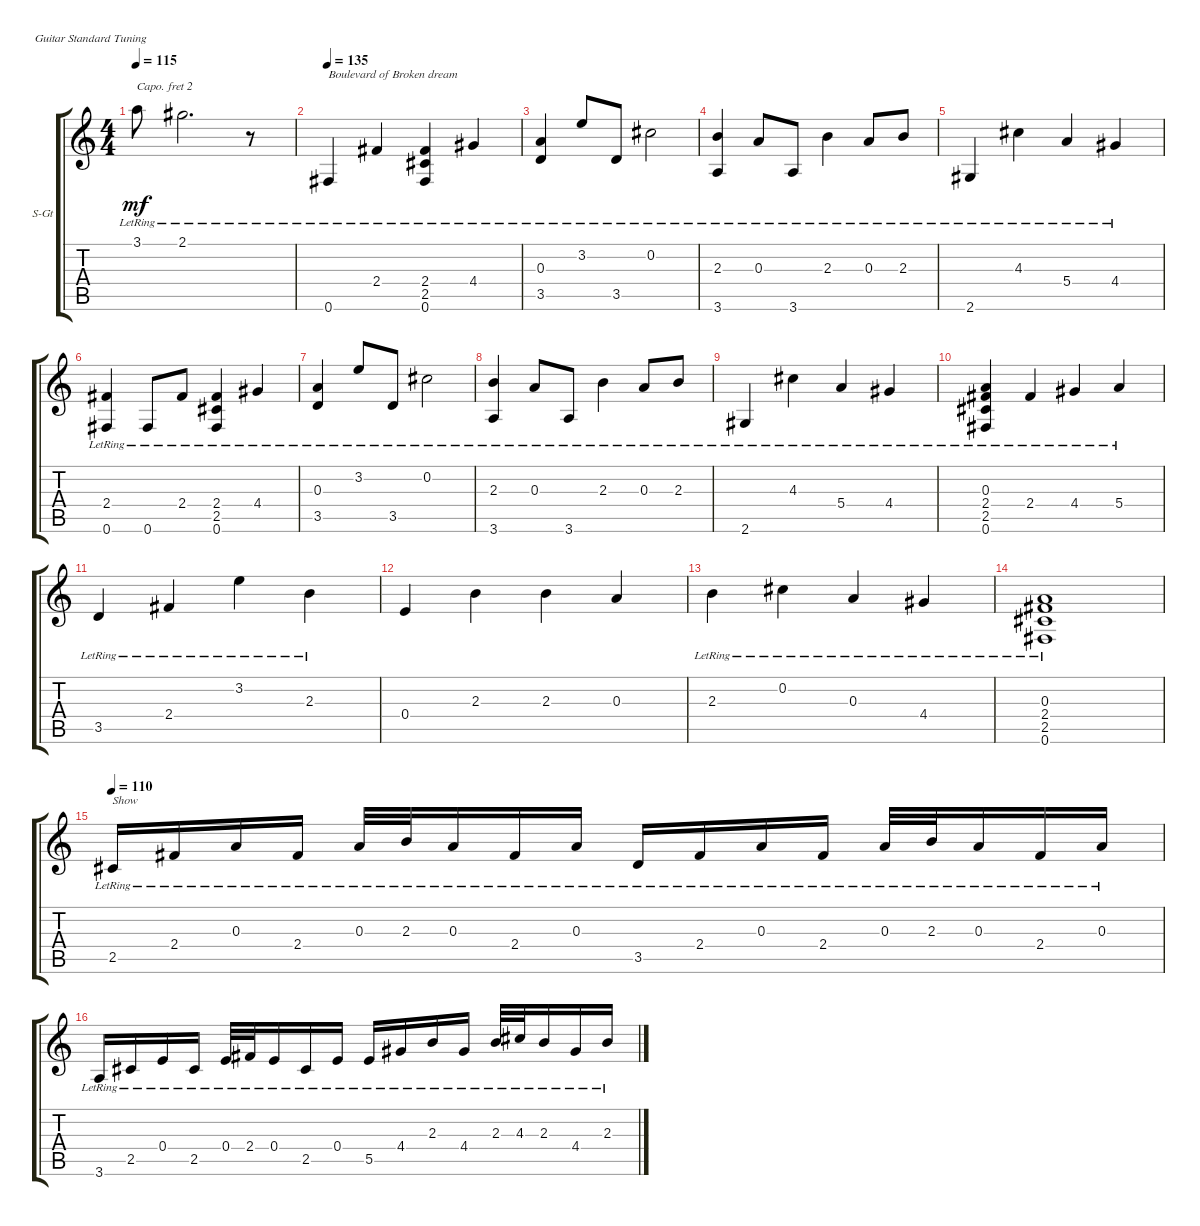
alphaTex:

\defaultSystemsLayout 4
\bracketExtendMode groupsimilarinstruments
\firstSystemTrackNameOrientation horizontal
\otherSystemsTrackNameOrientation horizontal
\track ("Steel Guitar" "S-Gt") {instrument acousticguitarsteel}
\staff {score tabs}
\capo 2
\tuning (E4 B3 G3 D3 A2 E2)
\ts (4 4)
\tempo 115
\clef g2
\ks c
3.1{lr t}.8{dy mf} 2.1{lr}.2{d} r.8 |
\tempo 135
0.6{lr}.4{txt "Boulevard of Broken dream"} 2.4{lr}.4 (2.5{lr} 2.4{lr} 0.6{lr}).4 4.4{lr}.4 |
(3.5{lr} 0.3{lr}).4 3.2{lr}.8 3.5{lr}.8 0.2{lr}.2 |
(2.3{lr} 3.6{lr}).4 0.3{lr}.8 3.6{lr}.8 2.3{lr}.4 0.3{lr}.8 2.3{lr}.8 |
2.6{lr}.4 4.3{lr}.4 5.4{lr}.4 4.4{lr}.4 |
(2.4{lr} 0.6{lr}).4 0.6{lr}.8 2.4{lr}.8 (2.5{lr} 2.4{lr} 0.6{lr}).4 4.4{lr}.4 |
(3.5{lr} 0.3{lr}).4 3.2{lr}.8 3.5{lr}.8 0.2{lr}.2 |
(2.3{lr} 3.6{lr}).4 0.3{lr}.8 3.6{lr}.8 2.3{lr}.4 0.3{lr}.8 2.3{lr}.8 |
2.6{lr}.4 4.3{lr}.4 5.4{lr}.4 4.4{lr}.4 |
(2.4{lr} 0.6{lr} 2.5{lr} 0.3{lr}).4 2.4{lr}.4 4.4{lr}.4 5.4{lr}.4 |
3.5{lr}.4 2.4{lr}.4 3.2{lr}.4 2.3{lr}.4 |
0.4.4 2.3.4 2.3.4 0.3.4 |
2.3{lr}.4 0.2{lr}.4 0.3{lr}.4 4.4{lr}.4 |
(2.4{lr} 0.6 2.5 0.3).1 |
\tempo 110
2.5{lr}.16{txt "Show"} 2.4{lr}.16 0.3{lr}.16 2.4{lr}.16 0.3{lr}.32 2.3{lr}.32 0.3{lr}.16 2.4{lr}.16 0.3{lr}.16 3.5{lr}.16 2.4{lr}.16 0.3{lr}.16 2.4{lr}.16 0.3{lr}.32 2.3{lr}.32 0.3{lr}.16 2.4{lr}.16 0.3{lr}.16 |
3.6{lr}.16 2.5{lr}.16 0.4{lr}.16 2.5{lr}.16 0.4{lr}.32 2.4{lr}.32 0.4{lr}.16 2.5{lr}.16 0.4{lr}.16 5.5{lr}.16 4.4{lr}.16 2.3{lr}.16 4.4{lr}.16 2.3{lr}.32 4.3{lr}.32 2.3{lr}.16 4.4{lr}.16 2.3{lr}.16
